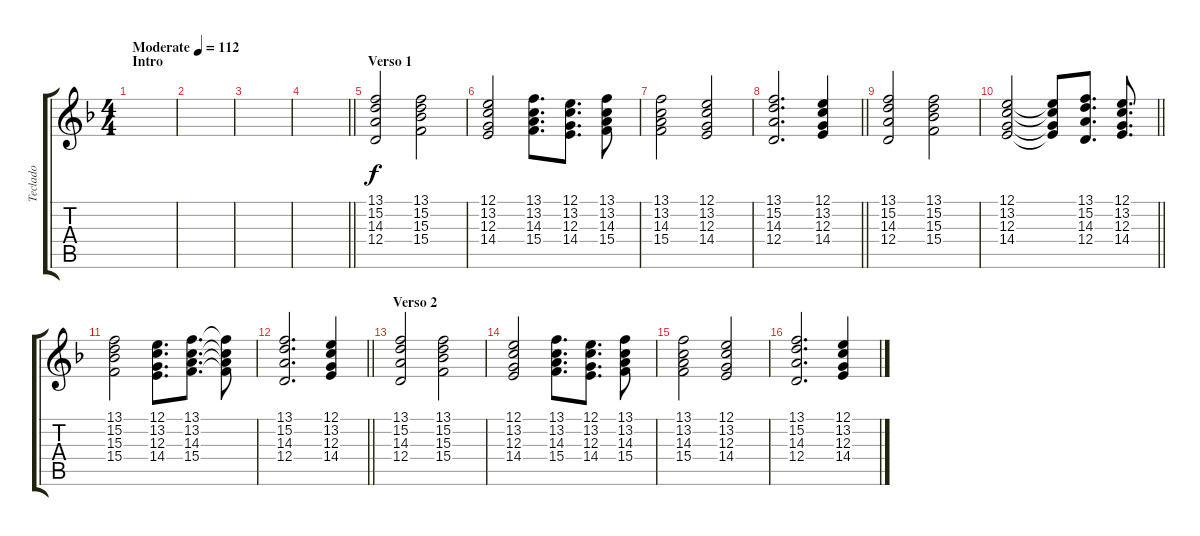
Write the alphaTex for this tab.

\track ("Teclado" "Teclado") {instrument electricgrandpiano}
\staff {score tabs}
\tuning (E4 B3 G3 D3 A2 E2) {hide}
\ts (4 4)
\section ("" "Intro")
\tempo (112 "Moderate")
\clef g2
\ks dminor
|
|
|
\barLineRight lightlight
|
\section ("" "Verso 1")
(13.1 15.2 14.3 12.4).2 (13.1 15.2 15.3 15.4).2 |
(12.1 13.2 12.3 14.4).2 (13.1 13.2 14.3 15.4).8{d} (12.1 13.2 12.3 14.4).8{d} (13.1 13.2 14.3 15.4).8 |
(13.1 13.2 14.3 15.4).2 (12.1 13.2 12.3 14.4).2 |
\barLineRight lightlight
(13.1 15.2 14.3 12.4).2{d} (12.1 13.2 12.3 14.4).4 |
(13.1 15.2 14.3 12.4).2 (13.1 15.2 15.3 15.4).2 |
\barLineRight lightlight
(12.1 13.2 12.3 14.4).2 (12.1{t} 13.2{t} 12.3{t} 14.4{t}).8 (13.1 15.2 14.3 12.4).8{d} (12.1 13.2 12.3 14.4).8{d} |
(13.1 15.2 15.3 15.4).2 (12.1 13.2 12.3 14.4).8{d} (13.1 13.2 14.3 15.4).8{d} (13.1{t} 13.2{t} 14.3{t} 15.4{t}).8 |
\barLineRight lightlight
(13.1 15.2 14.3 12.4).2{d} (12.1 13.2 12.3 14.4).4 |
\section ("" "Verso 2")
(13.1 15.2 14.3 12.4).2 (13.1 15.2 15.3 15.4).2 |
(12.1 13.2 12.3 14.4).2 (13.1 13.2 14.3 15.4).8{d} (12.1 13.2 12.3 14.4).8{d} (13.1 13.2 14.3 15.4).8 |
(13.1 13.2 14.3 15.4).2 (12.1 13.2 12.3 14.4).2 |
(13.1 15.2 14.3 12.4).2{d} (12.1 13.2 12.3 14.4).4
